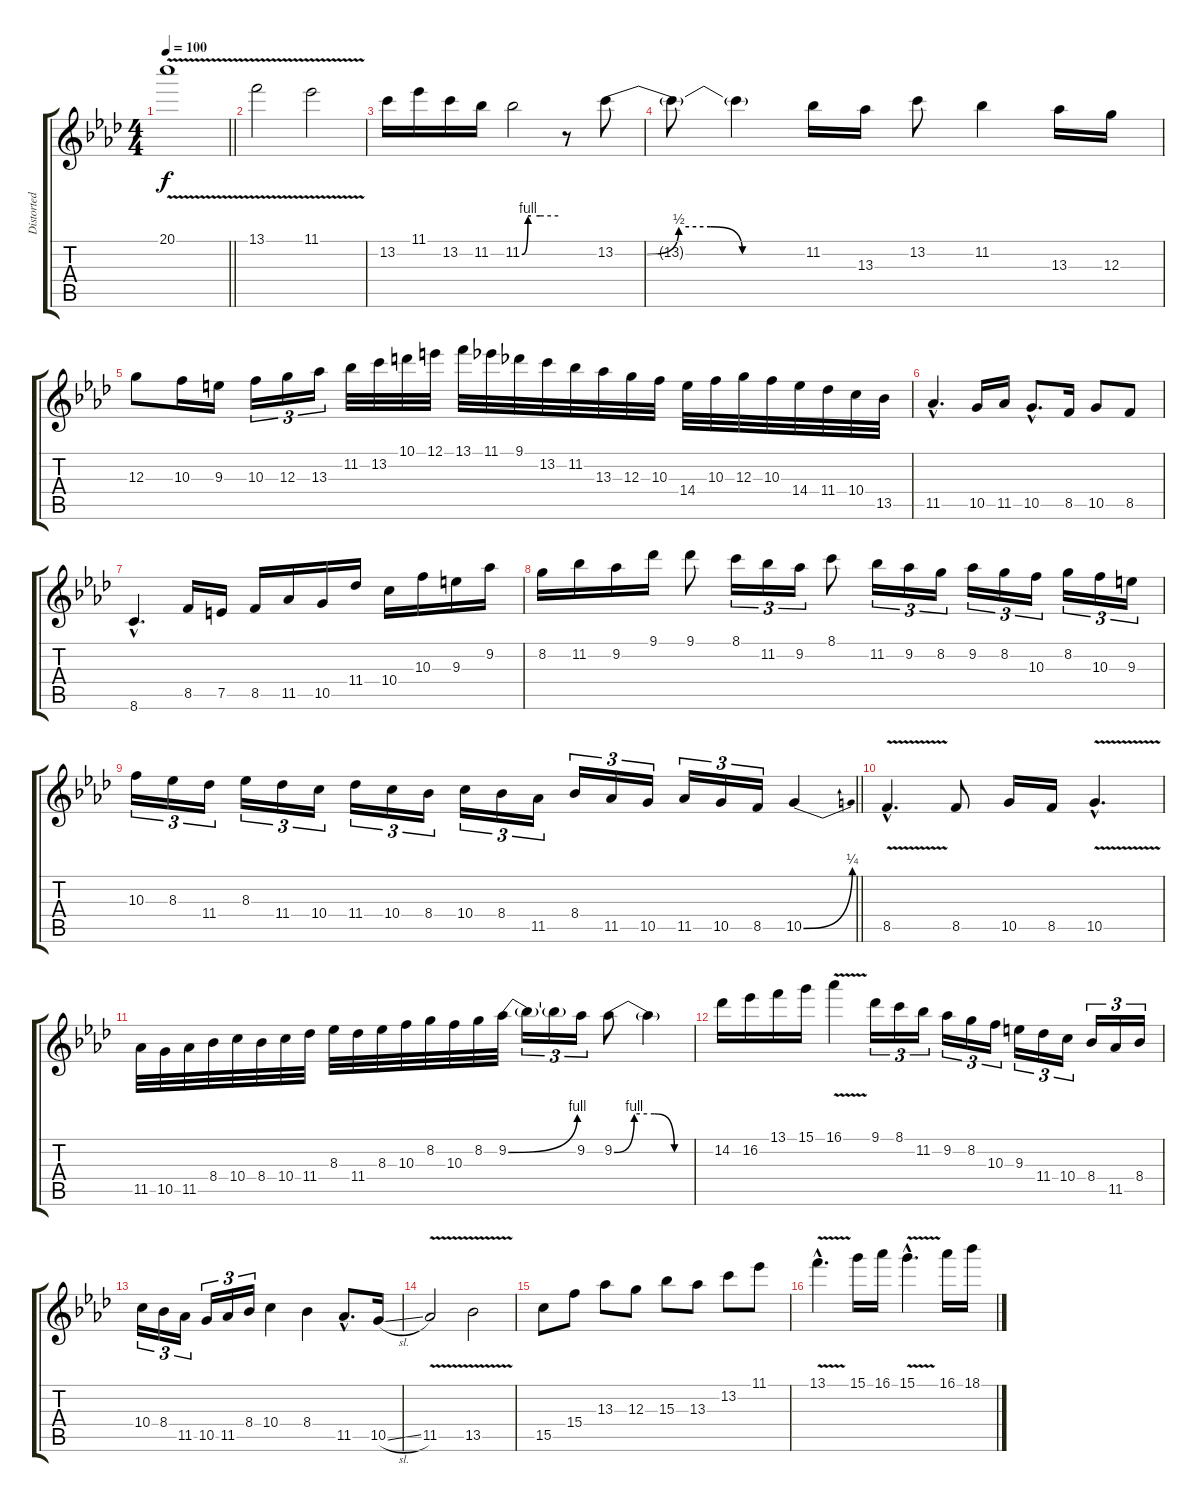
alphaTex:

\track ("Distorted Solo" "Distorted ") {instrument overdrivenguitar}
\staff {score tabs}
\tuning (E4 B3 G3 D3 A2 E2) {hide}
\ts (4 4)
\tempo 100
\clef g2
\barLineRight lightlight
\ks ab
20.1{v}.1{dy f} |
13.1{v}.2 11.1{v}.2 |
13.2.16 11.1.16 13.2.16 11.2.16 11.2{be (custom 0 0 10 4 15 4 30 4 60 4)}.2 r.8 13.2{be (custom 0 0 10 0 20 2 30 2 40 0 46 0 60 0)}.8 |
13.2{t}.8 13.2{t}.4 11.2.16 13.3.16 13.2.8 11.2.4 13.3.16 12.3.16 |
12.3.8 10.3.16 9.3.16 10.3.16{tu (3 2)} 12.3.16{tu (3 2)} 13.3.16{tu (3 2)} 11.2.32 13.2.32 10.1.32 12.1.32 13.1.32 11.1.32 9.1.32 13.2.32 11.2.32 13.3.32 12.3.32 10.3.32 14.4.32 10.3.32 12.3.32 10.3.32 14.4.32 11.4.32 10.4.32 13.5.32 |
11.5{hac}.4{d} 10.5.16 11.5.16 10.5{hac}.8{d} 8.5.16 10.5.8 8.5.8 |
8.6{hac}.4{d} 8.5.16 7.5.16 8.5.16 11.5.16 10.5.16 11.4.16 10.4.16 10.3.16 9.3.16 9.2.16 |
8.2.16 11.2.16 9.2.16 9.1.16 9.1.8 8.1.16{tu (3 2)} 11.2.16{tu (3 2)} 9.2.16{tu (3 2)} 8.1.8 11.2.16{tu (3 2)} 9.2.16{tu (3 2)} 8.2.16{tu (3 2)} 9.2.16{tu (3 2)} 8.2.16{tu (3 2)} 10.3.16{tu (3 2)} 8.2.16{tu (3 2)} 10.3.16{tu (3 2)} 9.3.16{tu (3 2)} |
\barLineRight lightlight
10.3.16{tu (3 2)} 8.3.16{tu (3 2)} 11.4.16{tu (3 2)} 8.3.16{tu (3 2)} 11.4.16{tu (3 2)} 10.4.16{tu (3 2)} 11.4.16{tu (3 2)} 10.4.16{tu (3 2)} 8.4.16{tu (3 2)} 10.4.16{tu (3 2)} 8.4.16{tu (3 2)} 11.5.16{tu (3 2)} 8.4.16{tu (3 2)} 11.5.16{tu (3 2)} 10.5.16{tu (3 2)} 11.5.16{tu (3 2)} 10.5.16{tu (3 2)} 8.5.16{tu (3 2)} 10.5{be (bend 0 0 60 1)}.4 |
8.5{v hac}.4{d} 8.5.8 10.5.16 8.5.16 10.5{v hac}.4{d} |
11.5.32 10.5.32 11.5.32 8.4.32 10.4.32 8.4.32 10.4.32 11.4.32 8.3.32 11.4.32 8.3.32 10.3.32 8.2.32 10.3.32 8.2.32 9.2{be (bend 0 0 60 4)}.32 9.2{t}.16{tu (3 2)} 9.2{t}.16{tu (3 2)} 9.2.16{tu (3 2)} 9.2{be (custom 0 0 15 4 30 4 45 0 60 0)}.8 9.2{t}.4 |
14.2.16 16.2.16 13.1.16 15.1.16 16.1{v}.4 9.1.16{tu (3 2)} 8.1.16{tu (3 2)} 11.2.16{tu (3 2)} 9.2.16{tu (3 2)} 8.2.16{tu (3 2)} 10.3.16{tu (3 2)} 9.3.16{tu (3 2)} 11.4.16{tu (3 2)} 10.4.16{tu (3 2)} 8.4.16{tu (3 2)} 11.5.16{tu (3 2)} 8.4.16{tu (3 2)} |
10.4.16{tu (3 2)} 8.4.16{tu (3 2)} 11.5.16{tu (3 2)} 10.5.16{tu (3 2)} 11.5.16{tu (3 2)} 8.4.16{tu (3 2)} 10.4.4 8.4.4 11.5{hac}.8{d} 10.5{sl}.16 |
11.5{v}.2 13.5{v}.2 |
15.5.8 15.4.8 13.3.8 12.3.8 15.3.8 13.3.8 13.2.8 11.1.8 |
13.1{v hac}.4{d} 15.1.16 16.1.16 15.1{v hac}.4{d} 16.1.16 18.1.16
